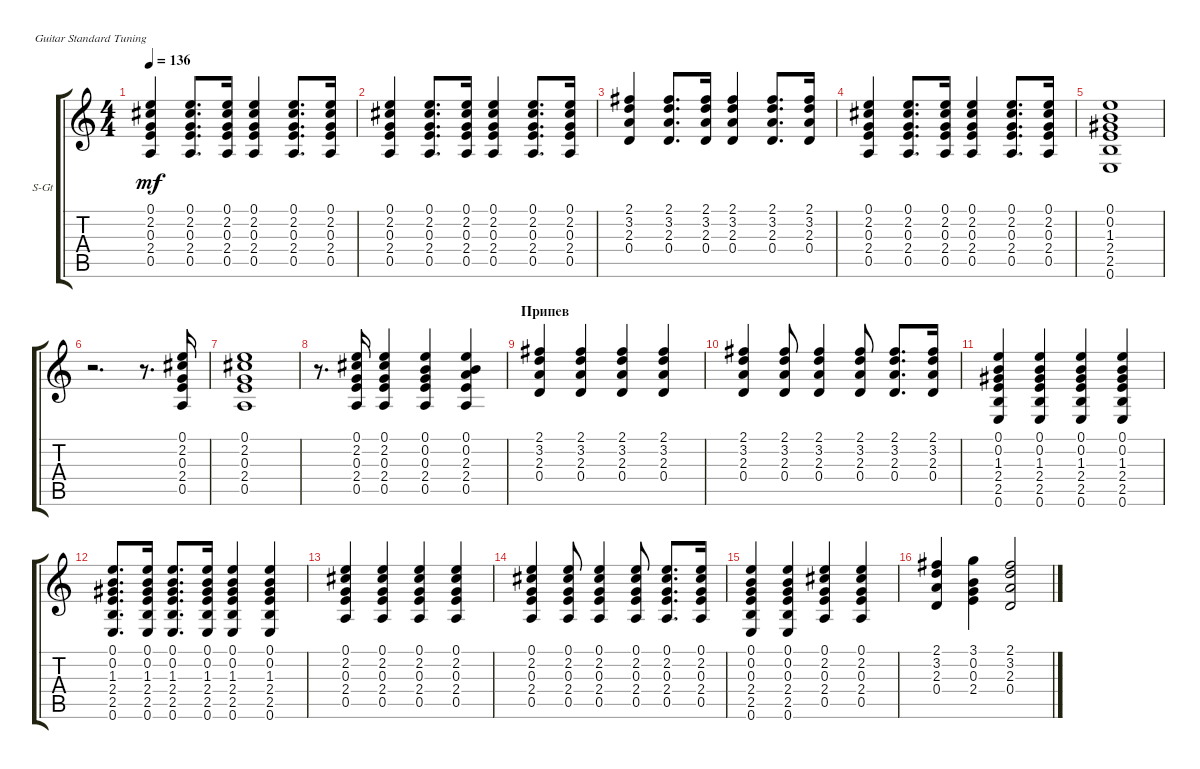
\defaultSystemsLayout 4
\bracketExtendMode groupsimilarinstruments
\firstSystemTrackNameOrientation horizontal
\otherSystemsTrackNameOrientation horizontal
\track ("Steel Guitar" "S-Gt") {instrument acousticguitarsteel}
\staff {score tabs}
\tuning (E4 B3 G3 D3 A2 E2)
\ts (4 4)
\tempo 136
\clef g2
\ks c
(0.5 2.4 0.3 2.2 0.1).4{dy mf} (0.5 2.4 0.3 2.2 0.1).8{d} (0.5 2.4 0.3 2.2 0.1).16 (0.5 2.4 0.3 2.2 0.1).4 (0.5 2.4 0.3 2.2 0.1).8{d} (0.5 2.4 0.3 2.2 0.1).16 |
(0.5 2.4 0.3 2.2 0.1).4 (0.5 2.4 0.3 2.2 0.1).8{d} (0.5 2.4 0.3 2.2 0.1).16 (0.5 2.4 0.3 2.2 0.1).4 (0.5 2.4 0.3 2.2 0.1).8{d} (0.5 2.4 0.3 2.2 0.1).16 |
(0.4 2.3 3.2 2.1).4 (0.4 2.3 3.2 2.1).8{d} (0.4 2.3 3.2 2.1).16 (0.4 2.3 3.2 2.1).4 (0.4 2.3 3.2 2.1).8{d} (0.4 2.3 3.2 2.1).16 |
(0.5 2.4 0.3 2.2 0.1).4 (0.5 2.4 0.3 2.2 0.1).8{d} (0.5 2.4 0.3 2.2 0.1).16 (0.5 2.4 0.3 2.2 0.1).4 (0.5 2.4 0.3 2.2 0.1).8{d} (0.5 2.4 0.3 2.2 0.1).16 |
(0.6 2.5 2.4 1.3 0.2 0.1).1 |
\scale
0.379922 r.2{d} r.8{d} (0.5 2.4 0.3 2.2 0.1).16 |
\scale
0.379206 (0.5 2.4 0.3 2.2 0.1).1 |
\scale
0.240061 r.8{d} (0.5 2.4 0.3 2.2 0.1).16 (0.5 2.4 0.3 2.2 0.1).4 (0.5 2.4 0.3 0.2 0.1).4 (0.5 2.4 2.3 0.2 0.1).4 |
\section ("" "Припев")
\scale
0.252857 (0.4 2.3 3.2 2.1).4 (0.4 2.3 3.2 2.1).4 (0.4 2.3 3.2 2.1).4 (0.4 2.3 3.2 2.1).4 |
\scale
0.335714 (0.4 2.3 3.2 2.1).4 (0.4 2.3 3.2 2.1).8 (0.4 2.3 3.2 2.1).4 (0.4 2.3 3.2 2.1).8 (0.4 2.3 3.2 2.1).8{d} (0.4 2.3 3.2 2.1).16 |
\scale
0.411429 (2.4 1.3 0.2 0.1 0.6 2.5).4 (2.4 1.3 0.2 0.1 0.6 2.5).4 (2.4 1.3 0.2 0.1 0.6 2.5).4 (2.4 1.3 0.2 0.1 0.6 2.5).4 |
(0.6 2.5 2.4 1.3 0.2 0.1).8{d} (0.6 2.5 2.4 1.3 0.2 0.1).16 (0.6 2.5 2.4 1.3 0.2 0.1).8{d} (0.6 2.5 2.4 1.3 0.2 0.1).16 (0.6 2.5 2.4 1.3 0.2 0.1).4 (0.6 2.5 2.4 1.3 0.2 0.1).4 |
(2.4 0.3 2.2 0.1 0.5).4 (2.4 0.3 2.2 0.1 0.5).4 (2.4 0.3 2.2 0.1 0.5).4 (2.4 0.3 2.2 0.1 0.5).4 |
(2.4 0.3 2.2 0.1 0.5).4 (2.4 0.3 2.2 0.1 0.5).8 (2.4 0.3 2.2 0.1 0.5).4 (2.4 0.3 2.2 0.1 0.5).8 (2.4 0.3 2.2 0.1 0.5).8{d} (2.4 0.3 2.2 0.1 0.5).16 |
(2.4 0.3 0.2 0.1 0.6 2.5).4 (2.4 0.3 0.2 0.1 0.6 2.5).4 (2.4 0.3 2.2 0.1 0.5).4 (2.4 0.3 2.2 0.1 0.5).4 |
(0.4 2.3 3.2 2.1).4 (2.4 0.3 0.2 3.1).4 (0.4 2.3 3.2 2.1).2
